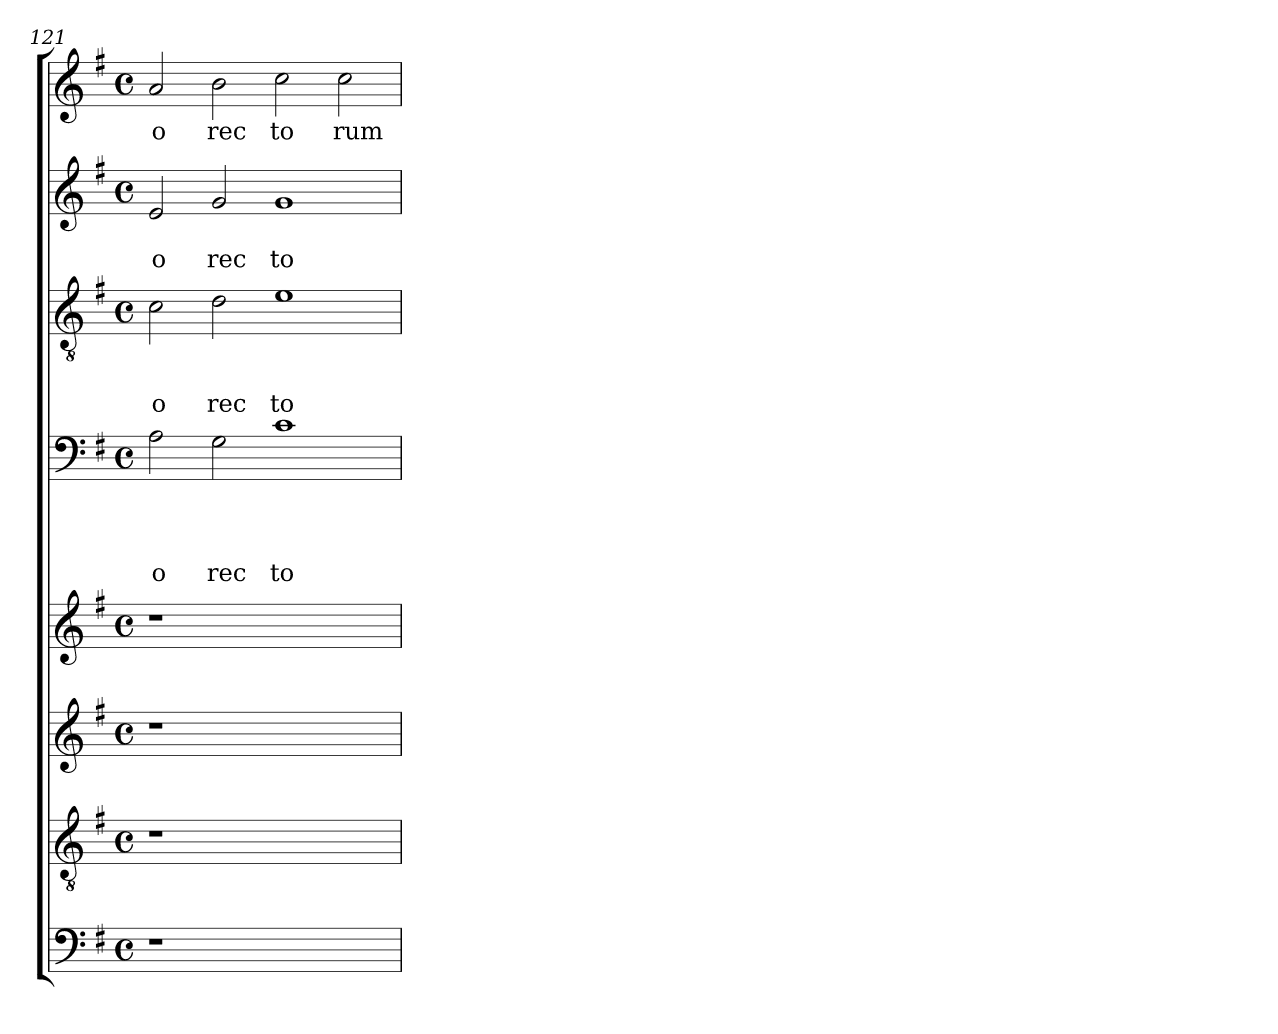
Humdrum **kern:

**kern	**kern	**kern	**kern	**kern	**text	**text	**text	**text	**kern	**text	**text	**text	**kern	**text	**text	**kern	**text
*part8	*part7	*part6	*part5	*part4	*part4	*part4	*part4	*part4	*part3	*part3	*part3	*part3	*part2	*part2	*part2	*part1	*part1
*staff8	*staff7	*staff6	*staff5	*staff4	*staff4	*staff4	*staff4	*staff4	*staff3	*staff3	*staff3	*staff3	*staff2	*staff2	*staff2	*staff1	*staff1
!!LO:LB:g=z
*clefF4	*clefGv2	*clefG2	*clefG2	*clefF4	*	*	*	*	*clefGv2	*	*	*	*clefG2	*	*	*clefG2	*
*k[f#]	*k[f#]	*k[f#]	*k[f#]	*k[f#]	*	*	*	*	*k[f#]	*	*	*	*k[f#]	*	*	*k[f#]	*
*G:	*G:	*G:	*G:	*G:	*	*	*	*	*G:	*	*	*	*G:	*	*	*G:	*
*M4/4	*M4/4	*M4/4	*M4/4	*M4/4	*	*	*	*	*M4/4	*	*	*	*M4/4	*	*	*M4/4	*
*met(c)	*met(c)	*met(c)	*met(c)	*met(c)	*	*	*	*	*met(c)	*	*	*	*met(c)	*	*	*met(c)	*
=121	=121	=121	=121	=121	=121	=121	=121	=121	=121	=121	=121	=121	=121	=121	=121	=121	=121
!	!	!	!	!	!	!	!	!LO:LY:b	!	!	!	!LO:LY:b	!	!	!LO:LY:b	!	!LO:LY:b
1r	1r	1r	1r	2A\	.	.	.	-o	2c\	.	.	-o	2e/	.	-o	2a/	-o
!	!	!	!	!	!	!	!	!LO:LY:b	!	!	!	!LO:LY:b	!	!	!LO:LY:b	!	!LO:LY:b
.	.	.	.	2G\	.	.	.	rec	2d\	.	.	rec	2g/	.	rec	2b\	rec
!	!	!	!	!	!	!	!	!LO:LY:b	!	!	!	!LO:LY:b	!	!	!LO:LY:b	!	!LO:LY:b
1ryy	1ryy	1ryy	1ryy	1c	.	.	.	to	1e	.	.	to	1g	.	to	2cc\	to
!	!	!	!	!	!	!	!	!	!	!	!	!	!	!	!	!	!LO:LY:b
.	.	.	.	.	.	.	.	.	.	.	.	.	.	.	.	2cc\	rum
=	=	=	=	=	=	=	=	=	=	=	=	=	=	=	=	=	=
*-	*-	*-	*-	*-	*-	*-	*-	*-	*-	*-	*-	*-	*-	*-	*-	*-	*-
